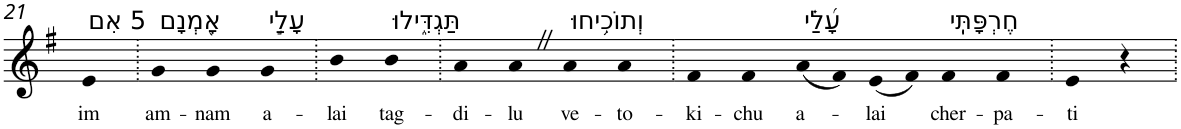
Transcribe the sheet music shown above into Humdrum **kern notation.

**kern	**text
*part1	*part1
*staff1	*staff1
*I"Piano	*
*I'Pno	*
!!LO:PB:g=z
*clefG2	*
*k[f#]	*
*G:	*
=21	=21
!LO:TX:a:t=5 אִם	!
!	!LO:LY:b
4e	im
=22.	=22.
!LO:TX:a:t=אָ֭מְנָם	!
!	!LO:LY:b
4g	am-
!	!LO:LY:b
4g	-nam
!LO:TX:a:t=עָלַ֣י	!
!	!LO:LY:b
4g	a-
=23.	=23.
!	!LO:LY:b
4b	-lai
!LO:TX:a:t=תַּגְדִּ֑ילוּ	!
!	!LO:LY:b
4b	tag-
=24.	=24.
!	!LO:LY:b
4a	-di-
!	!LO:LY:b
4aZ	-lu
!LO:TX:a:t=וְתוֹכִ֥יחוּ	!
!	!LO:LY:b
4a	ve-
!	!LO:LY:b
4a	-to-
=25.	=25.
!	!LO:LY:b
4f#	-ki-
!	!LO:LY:b
4f#	-chu
!LO:TX:a:t=עָ֝לַ֗י	!
!	!LO:LY:b
(8a	a-
8f#)	.
!	!LO:LY:b
(8e	-lai
8f#)	.
!LO:TX:a:t=חֶרְפָּתִּֽי	!
!	!LO:LY:b
4f#	cher-
!	!LO:LY:b
4f#	-pa-
=26.	=26.
!	!LO:LY:b
4e	-ti
4r	.
=.	=.
*-	*-
